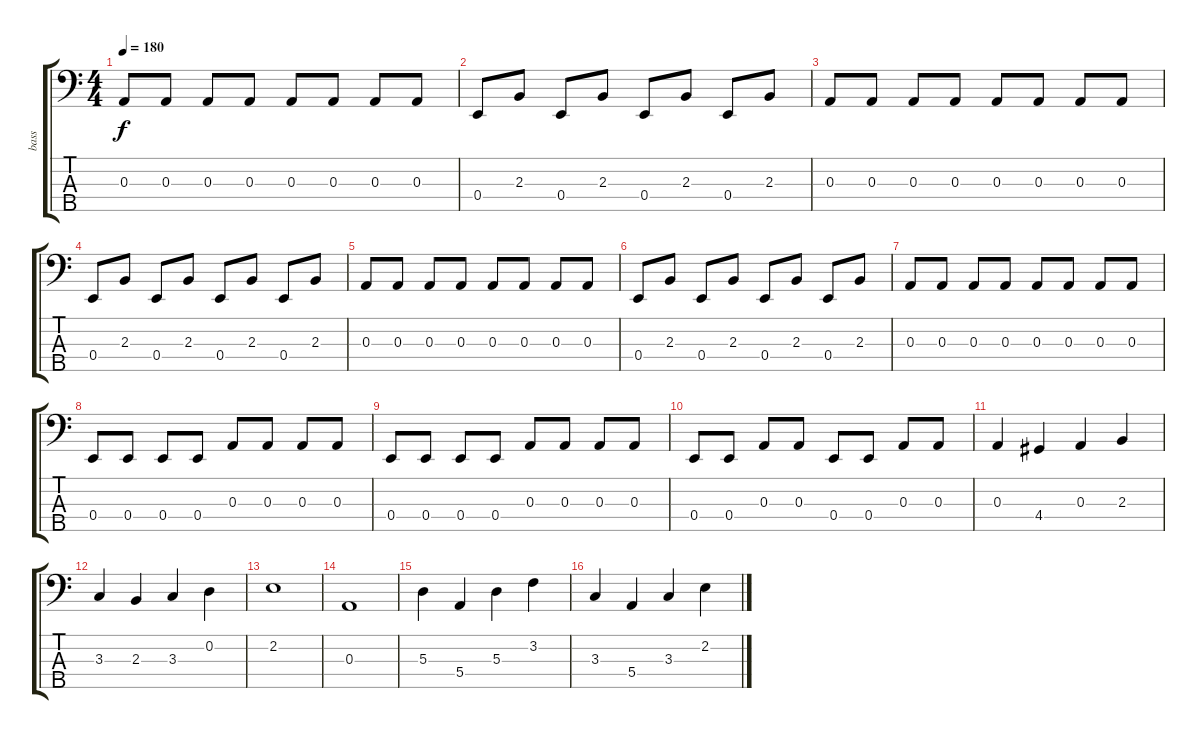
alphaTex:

\track ("bass" "bass") {instrument electricbassfinger}
\staff {score tabs}
\tuning (G2 D2 A1 E1 B0) {hide}
\ts (4 4)
\tempo 180
\clef f4
\ks c
0.3.8{dy f} 0.3.8 0.3.8 0.3.8 0.3.8 0.3.8 0.3.8 0.3.8 |
0.4.8 2.3.8 0.4.8 2.3.8 0.4.8 2.3.8 0.4.8 2.3.8 |
0.3.8 0.3.8 0.3.8 0.3.8 0.3.8 0.3.8 0.3.8 0.3.8 |
0.4.8 2.3.8 0.4.8 2.3.8 0.4.8 2.3.8 0.4.8 2.3.8 |
0.3.8 0.3.8 0.3.8 0.3.8 0.3.8 0.3.8 0.3.8 0.3.8 |
0.4.8 2.3.8 0.4.8 2.3.8 0.4.8 2.3.8 0.4.8 2.3.8 |
0.3.8 0.3.8 0.3.8 0.3.8 0.3.8 0.3.8 0.3.8 0.3.8 |
0.4.8 0.4.8 0.4.8 0.4.8 0.3.8 0.3.8 0.3.8 0.3.8 |
0.4.8 0.4.8 0.4.8 0.4.8 0.3.8 0.3.8 0.3.8 0.3.8 |
0.4.8 0.4.8 0.3.8 0.3.8 0.4.8 0.4.8 0.3.8 0.3.8 |
0.3.4 4.4.4 0.3.4 2.3.4 |
3.3.4 2.3.4 3.3.4 0.2.4 |
2.2.1 |
0.3.1 |
5.3.4 5.4.4 5.3.4 3.2.4 |
3.3.4 5.4.4 3.3.4 2.2.4
